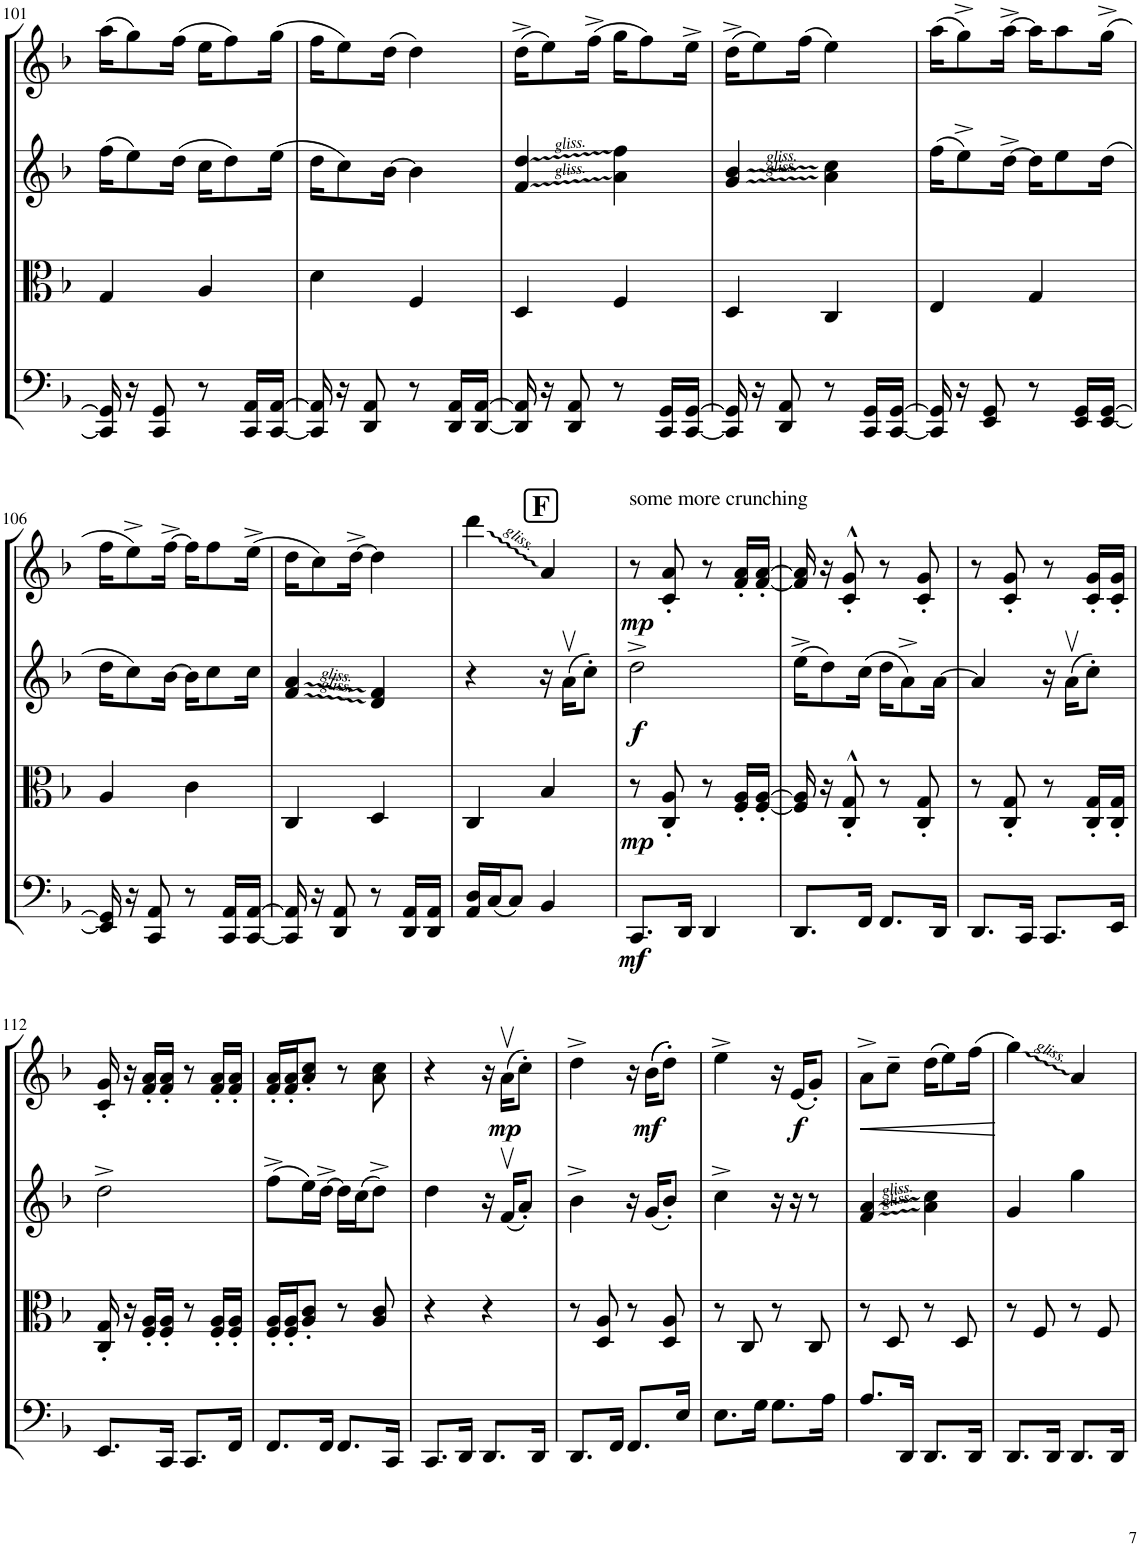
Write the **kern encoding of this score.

**kern	**dynam	**kern	**dynam	**kern	**dynam	**kern	**dynam
*part4	*part4	*part3	*part3	*part2	*part2	*part1	*part1
*staff4	*staff4	*staff3	*staff3	*staff2	*staff2	*staff1	*staff1
*I"Violoncello	*	*I"Viola	*	*I"Violin II	*	*I"Violin I	*
*I'Vc	*	*I'Vla	*	*I'Vln	*	*I'Vln	*
!!LO:PB:g=z
*clefF4	*	*clefC3	*	*clefG2	*	*clefG2	*
*k[b-]	*	*k[b-]	*	*k[b-]	*	*k[b-]	*
*M2/4	*	*M2/4	*	*M2/4	*	*M2/4	*
=101	=101	=101	=101	=101	=101	=101	=101
16CC/] 16GG/]	.	4G/	.	(16ff\KL	.	(16aa\KL	.
16r	.	.	.	8ee\)	.	8gg\)	.
8CC/ 8GG/	.	.	.	.	.	.	.
.	.	.	.	(16dd\Jk	.	(16ff\Jk	.
8r	.	4A/	.	16cc\KL	.	16ee\KL	.
.	.	.	.	8dd\)	.	8ff\)	.
16CC/ 16AA/LL	.	.	.	.	.	.	.
[16CC/ [16AA/JJ	.	.	.	(16ee\Jk	.	(16gg\Jk	.
=102	=102	=102	=102	=102	=102	=102	=102
16CC/] 16AA/]	.	4d\	.	16dd\KL	.	16ff\KL	.
16r	.	.	.	8cc\)	.	8ee\)	.
8DD/ 8AA/	.	.	.	.	.	.	.
.	.	.	.	[16b-\Jk	.	(16dd\Jk	.
8r	.	4F/	.	4b-\]	.	4dd\)	.
16DD/ 16AA/LL	.	.	.	.	.	.	.
[16DD/ [16AA/JJ	.	.	.	.	.	.	.
=103	=103	=103	=103	=103	=103	=103	=103
16DD/] 16AA/]	.	4D/	.	4f/ 4dd/	.	(16dd^\KL	.
16r	.	.	.	.	.	8ee\)	.
8DD/ 8AA/	.	.	.	.	.	.	.
.	.	.	.	.	.	(16ff^\Jk	.
8r	.	4F/	.	4a\ 4ff\	.	16gg\KL	.
.	.	.	.	.	.	8ff\)	.
16CC/ 16GG/LL	.	.	.	.	.	.	.
[16CC/ [16GG/JJ	.	.	.	.	.	16ee^\Jk	.
=104	=104	=104	=104	=104	=104	=104	=104
16CC/] 16GG/]	.	4D/	.	4g/ 4b-/	.	(16dd^\KL	.
16r	.	.	.	.	.	8ee\)	.
8DD/ 8AA/	.	.	.	.	.	.	.
.	.	.	.	.	.	(16ff\Jk	.
8r	.	4C/	.	4a\ 4cc\	.	4ee\)	.
16CC/ 16GG/LL	.	.	.	.	.	.	.
[16CC/ [16GG/JJ	.	.	.	.	.	.	.
=105	=105	=105	=105	=105	=105	=105	=105
16CC/] 16GG/]	.	4E/	.	(16ff\KL	.	(16aa\KL	.
16r	.	.	.	8ee^\)	.	8gg^\)	.
8EE/ 8GG/	.	.	.	.	.	.	.
.	.	.	.	[16dd^\Jk	.	[16aa^\Jk	.
8r	.	4G/	.	16dd\KL]	.	16aa\KL]	.
.	.	.	.	8ee\	.	8aa\	.
16EE/ 16GG/LL	.	.	.	.	.	.	.
[16EE/ [16GG/JJ	.	.	.	(16dd\Jk	.	(16gg^\Jk	.
!!LO:LB:g=z
=106	=106	=106	=106	=106	=106	=106	=106
16EE/] 16GG/]	.	4A/	.	16dd\KL	.	16ff\KL	.
16r	.	.	.	8cc\)	.	8ee^\)	.
8CC/ 8AA/	.	.	.	.	.	.	.
.	.	.	.	[16b-\Jk	.	[16ff^\Jk	.
8r	.	4c\	.	16b-\KL]	.	16ff\KL]	.
.	.	.	.	8cc\	.	8ff\	.
16CC/ 16AA/LL	.	.	.	.	.	.	.
[16CC/ [16AA/JJ	.	.	.	16cc\Jk	.	(16ee^\Jk	.
=107	=107	=107	=107	=107	=107	=107	=107
16CC/] 16AA/]	.	4C/	.	4f/ 4a/	.	16dd\KL	.
16r	.	.	.	.	.	8cc\)	.
8DD/ 8AA/	.	.	.	.	.	.	.
.	.	.	.	.	.	[16dd^\Jk	.
8r	.	4D/	.	4d/ 4f/	.	4dd\]	.
16DD/ 16AA/LL	.	.	.	.	.	.	.
16DD/ 16AA/JJ	.	.	.	.	.	.	.
!!LO:REH:place=s1:a:B:cj:fs=14:t=F:qo=1
=108	=108	=108	=108	=108	=108	=108	=108
16AA/ 16D/LL	.	4C/	.	4r	.	4ddd\	.
(16C/J	.	.	.	.	.	.	.
8C/J)	.	.	.	.	.	.	.
4BB-/	.	4B-/	.	16r	.	4a/	.
.	.	.	.	(16av\KL	.	.	.
.	.	.	.	8cc'\J)	.	.	.
=109	=109	=109	=109	=109	=109	=109	=109
!	!	!	!	!	!	!LO:TX:a:t=some more crunching	!
!	!LO:DY:b	!	!LO:DY:b	!	!LO:DY:b	!	!LO:DY:b
8.CC/L	mf	8r	mp	2dd^\	f	8r	mp
.	.	8C/' 8A/'	.	.	.	8c/' 8a/'	.
16DD/Jk	.	.	.	.	.	.	.
4DD/	.	8r	.	.	.	8r	.
.	.	16F/' 16A/'LL	.	.	.	16f/' 16a/'LL	.
.	.	[16F/' [16A/'JJ	.	.	.	[16f/' [16a/'JJ	.
=110	=110	=110	=110	=110	=110	=110	=110
8.DD/L	.	16F/] 16A/]	.	(16ee^\KL	.	16f/] 16a/]	.
.	.	16r	.	8dd\)	.	16r	.
.	.	8C/'^^ 8G/'^^	.	.	.	8c/'^^ 8g/'^^	.
16FF/Jk	.	.	.	(16cc\Jk	.	.	.
8.FF/L	.	8r	.	16dd\KL	.	8r	.
.	.	.	.	8a^\)	.	.	.
.	.	8C/' 8G/'	.	.	.	8c/' 8g/'	.
16DD/Jk	.	.	.	[16a\Jk	.	.	.
=111	=111	=111	=111	=111	=111	=111	=111
8.DD/L	.	8r	.	4a/]	.	8r	.
.	.	8C/' 8G/'	.	.	.	8c/' 8g/'	.
16CC/Jk	.	.	.	.	.	.	.
8.CC/L	.	8r	.	16r	.	8r	.
.	.	.	.	(16av\KL	.	.	.
.	.	16C/' 16G/'LL	.	8cc'\J)	.	16c/' 16g/'LL	.
16EE/Jk	.	16C/' 16G/'JJ	.	.	.	16c/' 16g/'JJ	.
!!LO:LB:g=z
=112	=112	=112	=112	=112	=112	=112	=112
8.EE/L	.	16C/' 16G/'	.	2dd^\	.	16c/' 16g/'	.
.	.	16r	.	.	.	16r	.
.	.	16F/' 16A/'LL	.	.	.	16f/' 16a/'LL	.
16CC/Jk	.	16F/' 16A/'JJ	.	.	.	16f/' 16a/'JJ	.
8.CC/L	.	8r	.	.	.	8r	.
.	.	16F/' 16A/'LL	.	.	.	16f/' 16a/'LL	.
16FF/Jk	.	16F/' 16A/'JJ	.	.	.	16f/' 16a/'JJ	.
=113	=113	=113	=113	=113	=113	=113	=113
8.FF/L	.	16F/' 16A/'LL	.	(8ff^\L	.	16f/' 16a/'LL	.
.	.	16F/' 16A/'J	.	.	.	16f/' 16a/'J	.
.	.	8A/' 8c/'J	.	16ee\L)	.	8a/' 8cc/'J	.
16FF/Jk	.	.	.	[16dd^\JJ	.	.	.
8.FF/L	.	8r	.	16dd\LL]	.	8r	.
.	.	.	.	(16cc\J	.	.	.
.	.	8A/ 8c/	.	8dd^\J)	.	8a\ 8cc\	.
16CC/Jk	.	.	.	.	.	.	.
=114	=114	=114	=114	=114	=114	=114	=114
8.CC/L	.	4r	.	4dd\	.	4r	.
16DD/Jk	.	.	.	.	.	.	.
8.DD/L	.	4r	.	16r	.	16r	.
!	!	!	!	!	!	!	!LO:DY:b
.	.	.	.	(16fv/KL	.	(16av\KL	mp
.	.	.	.	8a'/J)	.	8cc'\J)	.
16DD/Jk	.	.	.	.	.	.	.
=115	=115	=115	=115	=115	=115	=115	=115
8.DD/L	.	8r	.	4b-^\	.	4dd^\	.
.	.	8D/ 8A/	.	.	.	.	.
16FF/Jk	.	.	.	.	.	.	.
8.FF/L	.	8r	.	16r	.	16r	.
!	!	!	!	!	!	!	!LO:DY:b
.	.	.	.	(16g/KL	.	((16b-\KL	mf
.	.	8D/ 8A/	.	8b-'/J)	.	8dd'\J))	.
16E/Jk	.	.	.	.	.	.	.
=116	=116	=116	=116	=116	=116	=116	=116
8.E\L	.	8r	.	4cc^\	.	4ee^\	.
.	.	8C/	.	.	.	.	.
16G\Jk	.	.	.	.	.	.	.
8.G\L	.	8r	.	16r	.	16r	.
!	!	!	!	!	!	!	!LO:DY:b
.	.	.	.	16r	.	(16e/KL	f
.	.	8C/	.	8r	.	8g'/J)	.
16A\Jk	.	.	.	.	.	.	.
=117	=117	=117	=117	=117	=117	=117	=117
!	!	!	!	!	!	!	!LO:HP:b
8.A/L	.	8r	.	4f/ 4a/	.	8a^\L	<
.	.	8D/	.	.	.	8cc~\J	.
16DD/Jk	.	.	.	.	.	.	.
8.DD/L	.	8r	.	4a\ 4cc\	.	(16dd\KL	.
.	.	.	.	.	.	8ee\)	.
.	.	8D/	.	.	.	.	.
16DD/Jk	.	.	.	.	.	(16ff\Jk	.
.	.	.	.	.	.	.	[
=118	=118	=118	=118	=118	=118	=118	=118
8.DD/L	.	8r	.	4g/	.	4gg\)	.
.	.	8F/	.	.	.	.	.
16DD/Jk	.	.	.	.	.	.	.
8.DD/L	.	8r	.	4gg\	.	4a/	.
.	.	8F/	.	.	.	.	.
16DD/Jk	.	.	.	.	.	.	.
=	=	=	=	=	=	=	=
*-	*-	*-	*-	*-	*-	*-	*-
